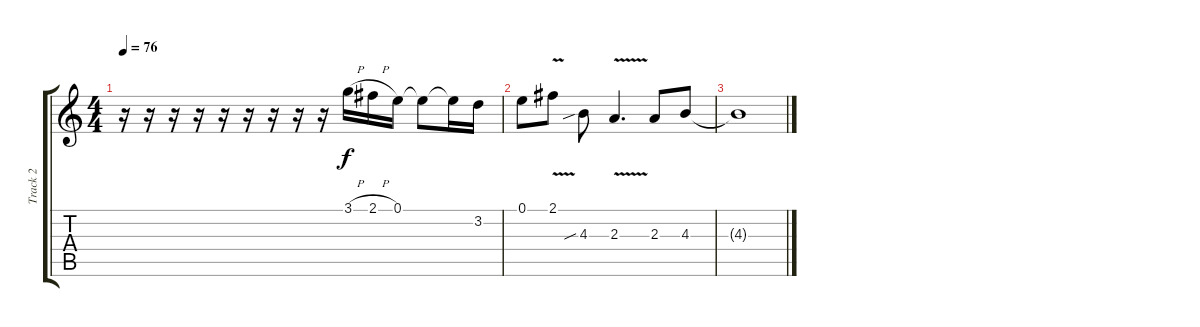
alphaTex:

\track ("Track 2" "Track 2") {instrument acousticguitarnylon}
\staff {score tabs}
\tuning (E4 B3 G3 D3 A2 E2) {hide}
\ts (4 4)
\tempo 76
\clef g2
\ks c
r.16{dy mp} r.16 r.16 r.16 r.16 r.16 r.16 r.16 r.16 3.1{h}.16{dy f} 2.1{h}.16 0.1.16 0.1{t}.8 0.1{t}.16 3.2.16 |
0.1.8 2.1{v}.8 4.3{sib}.8 2.3{v}.4{d} 2.3.8 4.3.8 |
4.3{t}.1
